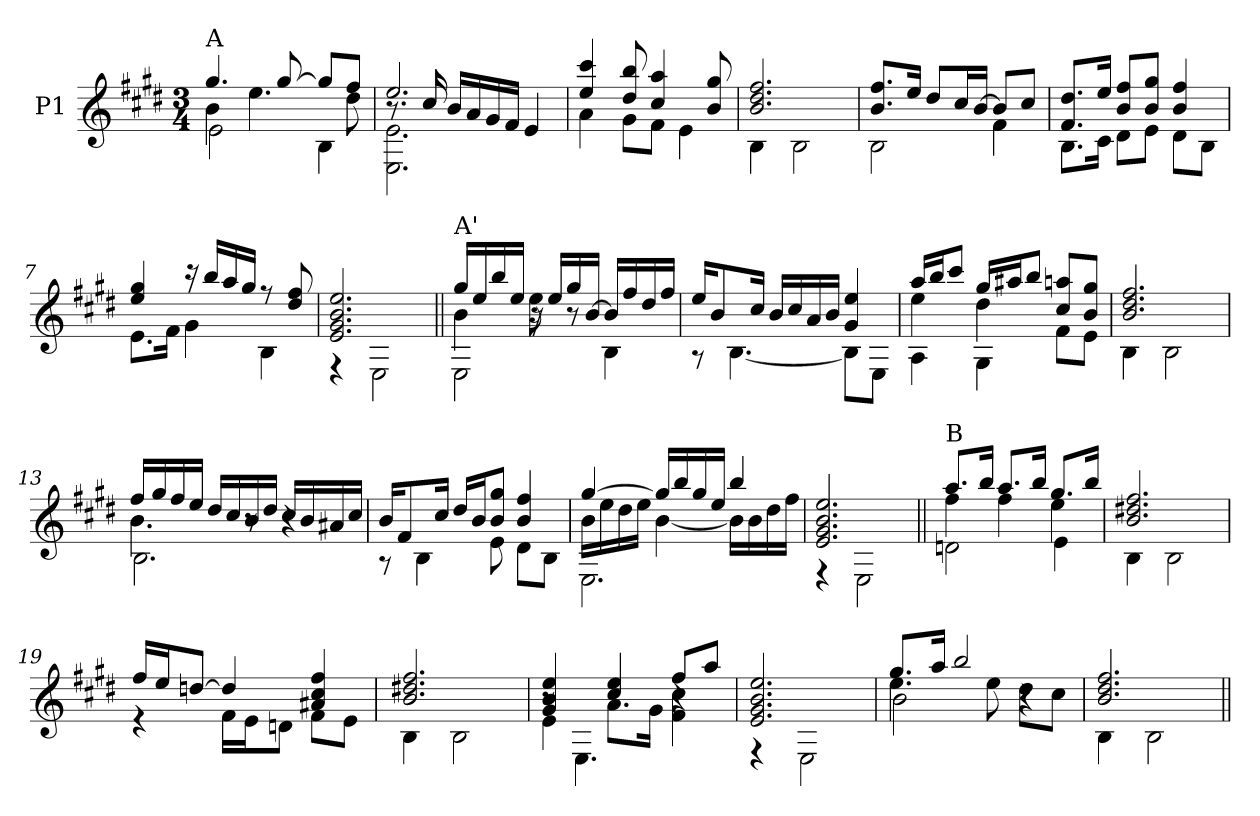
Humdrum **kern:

**kern
*part1
*staff1
*I"P1
!!LO:PB:g=z
*clefG2
*ITrd7c12
*k[f#c#g#d#]
*E:
*M3/4
*MM86
=1
*^
*	*^
!LO:TX:a:t=A	!	!
4.g#i/	4Bi\	2Ei\
.	4.ei\	.
[>8g#i/	.	.
8g#i/L]	.	4BBi\
8f#i/J	8d#i\	.
=2	=2	=2
2.ei/	8.r	2.EEi\ 2.Ei
.	16c#i/	.
.	16Bi/LL	.
.	16Ai/	.
.	16G#i/	.
.	16F#i/JJ	.
.	4Ei/	.
*	*v	*v
=3	=3
4ei/ 4cc#i	4Ai\
8d#i/ 8bi	8G#i\L
4c#i/ 4ai	8F#i\J
.	4Ei\
8Bi/ 8g#i	.
=4	=4
2.Bi/ 2.d#i 2.f#i	4BBi\
.	2BBi\
=5	=5
8.Bi/ 8.f#iL	2BBi\
16ei/Jk	.
8d#i/L	.
16c#i/L	.
[>16Bi/JJ	.
8Bi/L]	4F#i\
8c#i/J	.
=6	=6
8.F#i/ 8.d#iL	8.BBi\L
16ei/Jk	16C#i\Jk
8Bi/ 8f#iL	8D#i\L
8Bi/ 8g#iJ	8Ei\J
4Bi/ 4f#i	8D#i\L
.	8BBi\J
!!LO:LB:g=z	!!
=7	=7
4ei/ 4g#i	8.Ei\L
.	16F#i\Jk
16r	4G#i\
16bi/LL	.
16ai/	.
16g#i/JJ	.
8r	4BBi\
8d#i/ 8f#i	.
=8	=8
2.Ei/ 2.G#i 2.Bi 2.ei	4r
.	2EEi\
=9||	=9||
*	*^
!LO:TX:a:t=A'	!	!
16g#i/LL	4Bi\	2EEi\
16ei/	.	.
16bi/	.	.
16ei/JJ	.	.
16r	8ei\	.
16ei/LL	.	.
16g#i/	8r	.
[>16Bi/JJ	.	.
16Bi/LL]	4ryy	4BBi\
16f#i/	.	.
16d#i/	.	.
16f#i/JJ	.	.
*	*v	*v
=10	=10
16ei/KL	8r
8Bi/	.
.	[<4.BBi\
16c#i/Jk	.
16Bi/LL	.
16c#i/	.
16Ai/	.
16Bi/JJ	.
4G#i/ 4ei	8BBi\L]
.	8EEi\J
=11	=11
*	*^
16ai/LL	4ei\	4AAi\
16bi/J	.	.
8cc#i/J	.	.
16g#i/LL	4d#i\	4GG#i\
16a#Xi/J	.	.
8bi/J	.	.
8c#i/ 8aniL	4ryy	8F#i\L
8Bi/ 8g#iJ	.	8Ei\J
*	*v	*v
!!LO:LB:g=z
=12	=12
2.Bi/ 2.d#i 2.f#i	4BBi\
.	2BBi\
=13	=13
*	*^
16f#i/LL	4.Bi\	2.BBi\
16g#i/	.	.
16f#i/	.	.
16ei/JJ	.	.
16d#i/LL	.	.
16c#i/	.	.
16Bi/	8r	.
16d#i/JJ	.	.
16c#i/LL	4r	.
16Bi/	.	.
16A#Xi/	.	.
16c#i/JJ	.	.
*	*v	*v
=14	=14
16Bi/KL	8r
8F#i/	.
.	4BBi\
16c#i/Jk	.
16d#i/LL	.
16Bi/J	.
8Bi/ 8g#iJ	8Ei\
4Bi/ 4f#i	8D#i\L
.	8BBi\J
=15	=15
*	*^
[>4g#i/	16Bi\LL	2.EEi\
.	16ei\	.
.	16d#i\	.
.	16ei\JJ	.
16g#i/LL]	[<4Bi\	.
16bi/	.	.
16g#i/	.	.
16ei/JJ	.	.
4bi/	16Bi\LL]	.
.	16Bi\	.
.	16d#i\	.
.	16f#i\JJ	.
*	*v	*v
=16	=16
2.Ei/ 2.G#i 2.Bi 2.ei	4r
.	2EEi\
!!LO:LB:g=z	!!
=17||	=17||
*	*^
!LO:TX:a:t=B	!	!
8.ai/L	4f#i\	2Dni\
16bi/Jk	.	.
8.ai/L	4f#i\	.
16bi/Jk	.	.
8.g#i/L	4ei\	4Ei\
16bi/Jk	.	.
*	*v	*v
=18	=18
2.Bi/ 2.d#Xi 2.f#i	4BBi\
.	2BBi\
=19	=19
16f#i/LL	4r
16ei/J	.
[>8dni/J	.
4di/]	16F#i\LL
.	16Ei\J
.	8Dni\J
4A#Xi/ 4c#i 4f#i	8F#i\L
.	8Ei\J
=20	=20
2.Bi/ 2.d#Xi 2.f#i	4BBi\
.	2BBi\
=21	=21
*	*^
4G#i/ 4Bi 4ei	4Ei\	8r
.	.	4.EEi\
4c#i/ 4ei	8.Ai\L	.
.	16G#i\Jk	.
8f#i/L	4F#i\ 4c#i	4r
8ai/J	.	.
*	*v	*v
=22	=22
2.Ei/ 2.G#i 2.Bi 2.ei	4r
.	2EEi\
=23	=23
*	*^
8.g#i/L	4.ei\	2Bi\
16ai/Jk	.	.
2bi/	.	.
.	8ei\	.
.	8d#i\L	4r
.	8c#i\J	.
*	*v	*v
!!LO:LB:g=z
=24	=24
2.Bi/ 2.d#i 2.f#i	4BBi\
.	2BBi\
*v	*v
=||
*-
